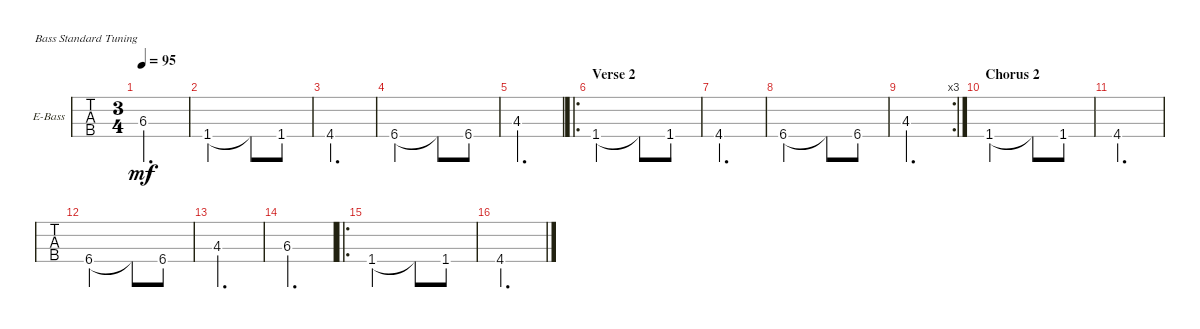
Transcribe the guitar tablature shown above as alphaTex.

\bracketExtendMode groupsimilarinstruments
\firstSystemTrackNameOrientation horizontal
\otherSystemsTrackNameOrientation horizontal
\track ("Electric Bass" "E-Bass") {instrument electricbassfinger}
\staff {tabs}
\tuning (G2 D2 A1 E1)
\ts (3 4)
\tempo 95
\clef f4
\ks c
6.3.2{d dy mf} |
1.4.2 1.4{t}.8 1.4.8 |
4.4.2{d} |
6.4.2 6.4{t}.8 6.4.8 |
4.3.2{d} |
\ro
\section ("" "Verse 2")
1.4.2 1.4{t}.8 1.4.8 |
4.4.2{d} |
6.4.2 6.4{t}.8 6.4.8 |
\rc 3
4.3.2{d} |
\section ("" "Chorus 2")
1.4.2 1.4{t}.8 1.4.8 |
4.4.2{d} |
6.4.2 6.4{t}.8 6.4.8 |
4.3.2{d} |
6.3.2{d} |
\ro
1.4.2 1.4{t}.8 1.4.8 |
4.4.2{d}
